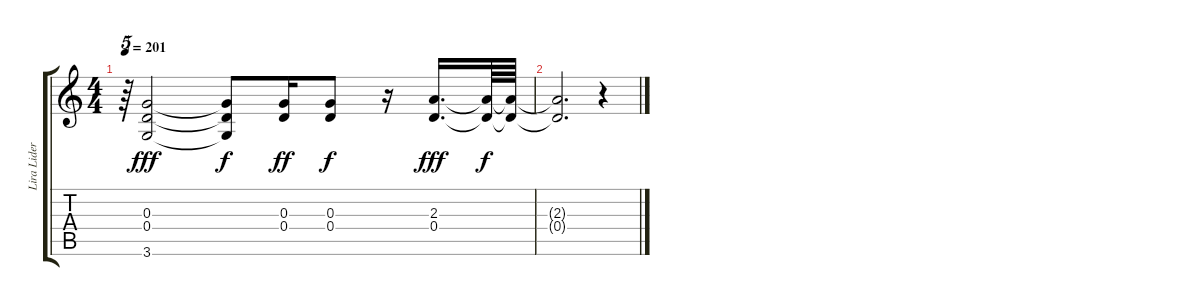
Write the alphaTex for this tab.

\track ("Lira Lider" "Lira Lider") {instrument distortionguitar}
\staff {score tabs}
\tuning (E4 B3 G3 D3 A2 E2) {hide}
\ts (4 4)
\tempo 201
\clef g2
\ks c
r.64{tu (5 4) dy ff} (0.3 0.4 3.6).2{dy fff volume 2} (0.3{t} 0.4{t} 3.6{t}).8{dy f} (0.3 0.4).16{dy ff volume 1} (0.3 0.4).8{dy f volume 1} r.16 (2.3 0.4).16{d dy fff volume 1} (2.3{t} 0.4{t}).64{dy f} (2.3{t} 0.4{t}).64 |
(2.3{t} 0.4{t}).2{d} r.4
